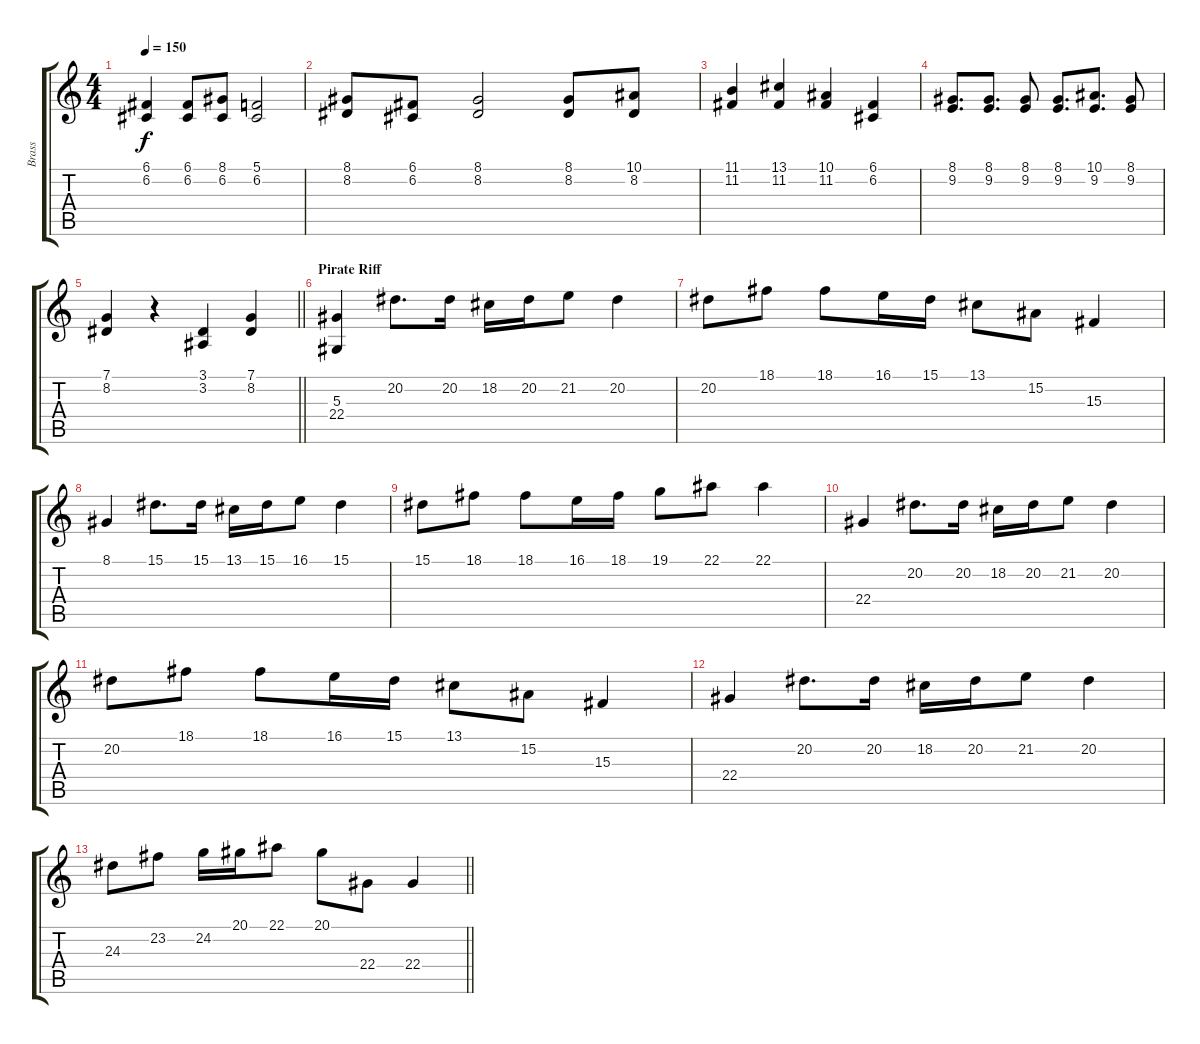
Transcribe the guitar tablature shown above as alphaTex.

\track ("Brass" "Brass") {instrument brasssection}
\staff {score tabs}
\tuning (C4 G3 Eb3 Bb2 F2 C2) {hide}
\ts (4 4)
\tempo 150
\clef g2
\ks c
(6.1 6.2).4{dy f} (6.1 6.2).8 (8.1 6.2).8 (5.1 6.2).2 |
(8.1 8.2).8 (6.1 6.2).8 (8.1 8.2).2 (8.1 8.2).8 (10.1 8.2).8 |
(11.1 11.2).4 (13.1 11.2).4 (10.1 11.2).4 (6.1 6.2).4 |
(8.1 9.2).8{d} (8.1 9.2).8{d} (8.1 9.2).8 (8.1 9.2).8{d} (10.1 9.2).8{d} (8.1 9.2).8 |
\barLineRight lightlight
(7.1 8.2).4 r.4 (3.1 3.2).4 (7.1 8.2).4 |
\section ("" "Pirate Riff")
(5.3 22.4).4 20.2.8{d} 20.2.16 18.2.16 20.2.16 21.2.8 20.2.4 |
20.2.8 18.1.8 18.1.8 16.1.16 15.1.16 13.1.8 15.2.8 15.3.4 |
8.1.4 15.1.8{d} 15.1.16 13.1.16 15.1.16 16.1.8 15.1.4 |
15.1.8 18.1.8 18.1.8 16.1.16 18.1.16 19.1.8 22.1.8 22.1.4 |
22.4.4 20.2.8{d} 20.2.16 18.2.16 20.2.16 21.2.8 20.2.4 |
20.2.8 18.1.8 18.1.8 16.1.16 15.1.16 13.1.8 15.2.8 15.3.4 |
22.4.4 20.2.8{d} 20.2.16 18.2.16 20.2.16 21.2.8 20.2.4 |
\barLineRight lightlight
24.3.8 23.2.8 24.2.16 20.1.16 22.1.8 20.1.8 22.4.8 22.4.4
